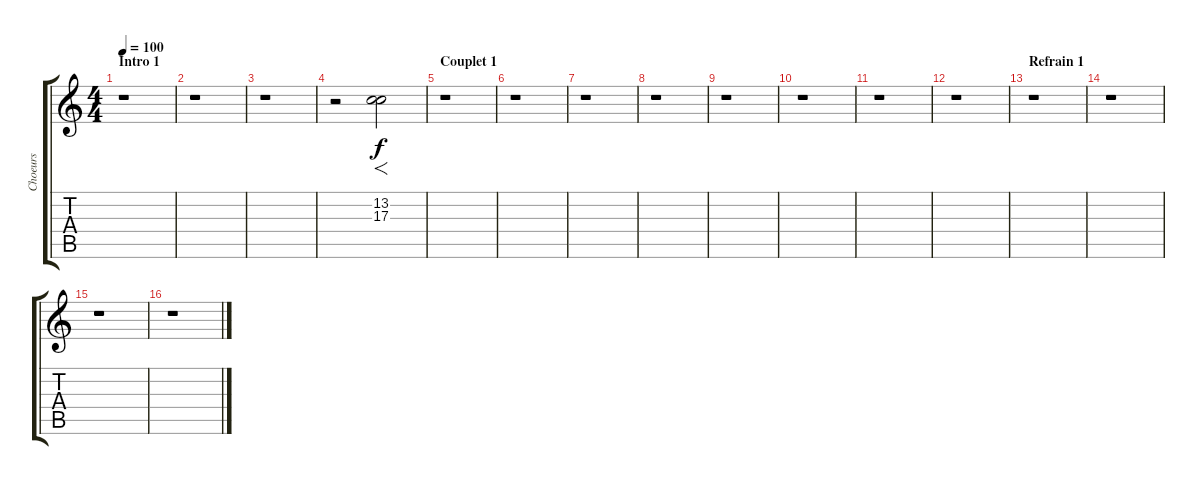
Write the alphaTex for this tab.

\track ("Choeurs" "Choeurs") {instrument pad4choir}
\staff {score tabs}
\tuning (E4 B3 G3 D3 A2 E2) {hide}
\ts (4 4)
\section ("" "Intro 1")
\tempo 100
\clef g2
\ks c
r.1{dy f instrument pad4choir} |
r.1 |
r.1 |
r.2 (13.2 17.3).2{f} |
\section ("" "Couplet 1")
r.1 |
r.1 |
r.1 |
r.1 |
r.1 |
r.1 |
r.1 |
r.1 |
\section ("" "Refrain 1")
r.1 |
r.1 |
r.1 |
r.1
